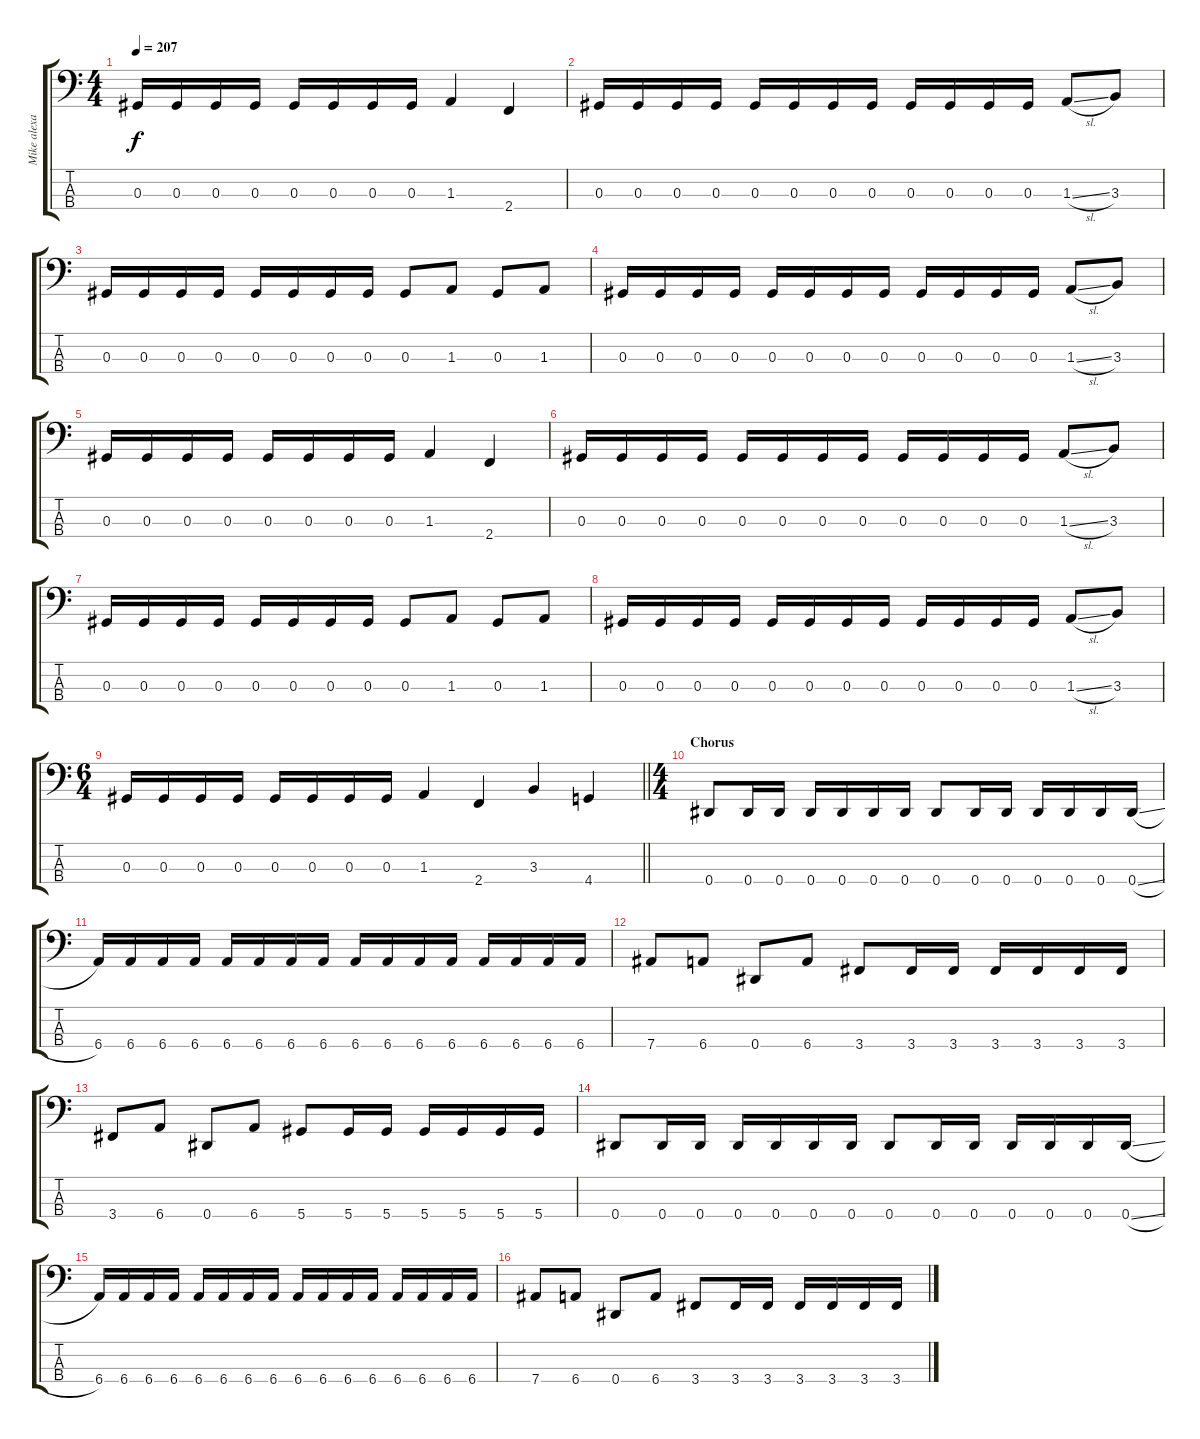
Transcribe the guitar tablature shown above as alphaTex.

\track ("Mike alexander" "Mike alexa") {instrument electricbasspick}
\staff {score tabs}
\tuning (Gb2 Db2 Ab1 Eb1) {hide}
\ts (4 4)
\tempo 207
\clef f4
\ks c
0.3.16{dy f} 0.3.16 0.3.16 0.3.16 0.3.16 0.3.16 0.3.16 0.3.16 1.3.4 2.4.4 |
0.3.16 0.3.16 0.3.16 0.3.16 0.3.16 0.3.16 0.3.16 0.3.16 0.3.16 0.3.16 0.3.16 0.3.16 1.3{sl}.8 3.3.8 |
0.3.16 0.3.16 0.3.16 0.3.16 0.3.16 0.3.16 0.3.16 0.3.16 0.3.8 1.3.8 0.3.8 1.3.8 |
0.3.16 0.3.16 0.3.16 0.3.16 0.3.16 0.3.16 0.3.16 0.3.16 0.3.16 0.3.16 0.3.16 0.3.16 1.3{sl}.8 3.3.8 |
0.3.16 0.3.16 0.3.16 0.3.16 0.3.16 0.3.16 0.3.16 0.3.16 1.3.4 2.4.4 |
0.3.16 0.3.16 0.3.16 0.3.16 0.3.16 0.3.16 0.3.16 0.3.16 0.3.16 0.3.16 0.3.16 0.3.16 1.3{sl}.8 3.3.8 |
0.3.16 0.3.16 0.3.16 0.3.16 0.3.16 0.3.16 0.3.16 0.3.16 0.3.8 1.3.8 0.3.8 1.3.8 |
0.3.16 0.3.16 0.3.16 0.3.16 0.3.16 0.3.16 0.3.16 0.3.16 0.3.16 0.3.16 0.3.16 0.3.16 1.3{sl}.8 3.3.8 |
\ts (6 4)
\barLineRight lightlight
0.3.16 0.3.16 0.3.16 0.3.16 0.3.16 0.3.16 0.3.16 0.3.16 1.3.4 2.4.4 3.3.4 4.4.4 |
\ts (4 4)
\section ("" "Chorus")
0.4.8 0.4.16 0.4.16 0.4.16 0.4.16 0.4.16 0.4.16 0.4.8 0.4.16 0.4.16 0.4.16 0.4.16 0.4.16 0.4{sl}.16 |
6.4.16 6.4.16 6.4.16 6.4.16 6.4.16 6.4.16 6.4.16 6.4.16 6.4.16 6.4.16 6.4.16 6.4.16 6.4.16 6.4.16 6.4.16 6.4.16 |
7.4.8 6.4.8 0.4.8 6.4.8 3.4.8 3.4.16 3.4.16 3.4.16 3.4.16 3.4.16 3.4.16 |
3.4.8 6.4.8 0.4.8 6.4.8 5.4.8 5.4.16 5.4.16 5.4.16 5.4.16 5.4.16 5.4.16 |
0.4.8 0.4.16 0.4.16 0.4.16 0.4.16 0.4.16 0.4.16 0.4.8 0.4.16 0.4.16 0.4.16 0.4.16 0.4.16 0.4{sl}.16 |
6.4.16 6.4.16 6.4.16 6.4.16 6.4.16 6.4.16 6.4.16 6.4.16 6.4.16 6.4.16 6.4.16 6.4.16 6.4.16 6.4.16 6.4.16 6.4.16 |
7.4.8 6.4.8 0.4.8 6.4.8 3.4.8 3.4.16 3.4.16 3.4.16 3.4.16 3.4.16 3.4.16
